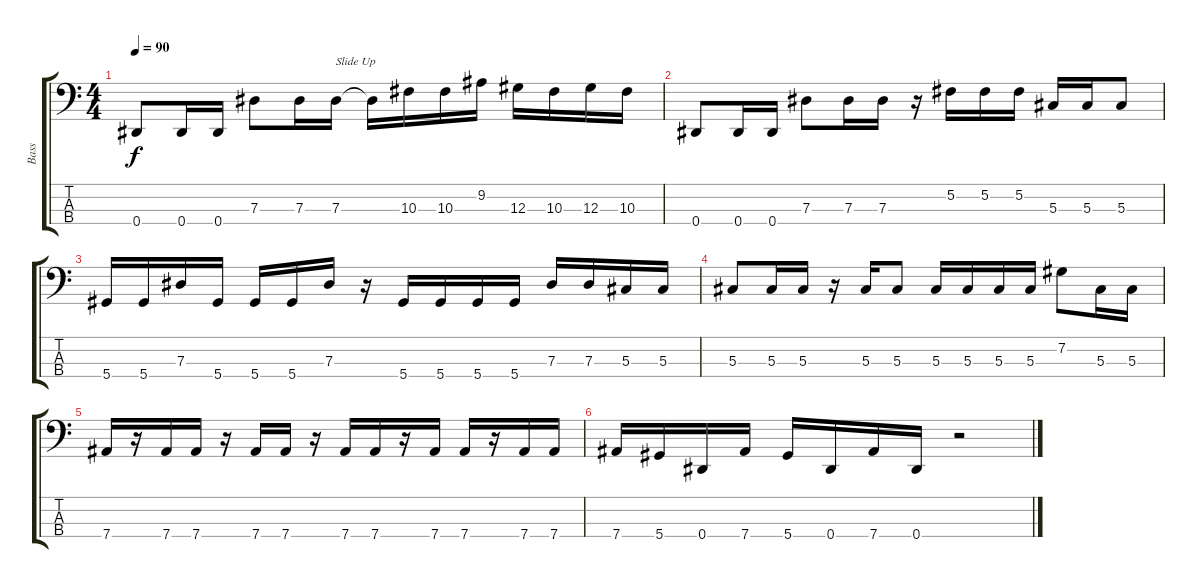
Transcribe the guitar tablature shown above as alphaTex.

\track ("Bass" "Bass") {instrument electricbasspick}
\staff {score tabs}
\tuning (Gb2 Db2 Ab1 Eb1) {hide}
\ts (4 4)
\tempo 90
\clef f4
\ks c
0.4.8{dy f} 0.4.16 0.4.16 7.3.8 7.3.16 7.3.16{txt "Slide Up"} 7.3{t}.16 10.3.16 10.3.16 9.2.16 12.3.16 10.3.16 12.3.16 10.3.16 |
0.4.8 0.4.16 0.4.16 7.3.8 7.3.16 7.3.16 r.16 5.2.16 5.2.16 5.2.16 5.3.16 5.3.16 5.3.8 |
5.4.16 5.4.16 7.3.16 5.4.16 5.4.16 5.4.16 7.3.16 r.16 5.4.16 5.4.16 5.4.16 5.4.16 7.3.16 7.3.16 5.3.16 5.3.16 |
5.3.8 5.3.16 5.3.16 r.16 5.3.16 5.3.8 5.3.16 5.3.16 5.3.16 5.3.16 7.2.8 5.3.16 5.3.16 |
7.4.16 r.16 7.4.16 7.4.16 r.16 7.4.16 7.4.16 r.16 7.4.16 7.4.16 r.16 7.4.16 7.4.16 r.16 7.4.16 7.4.16 |
7.4.16 5.4.16 0.4.16 7.4.16 5.4.16 0.4.16 7.4.16 0.4.16 r.2
